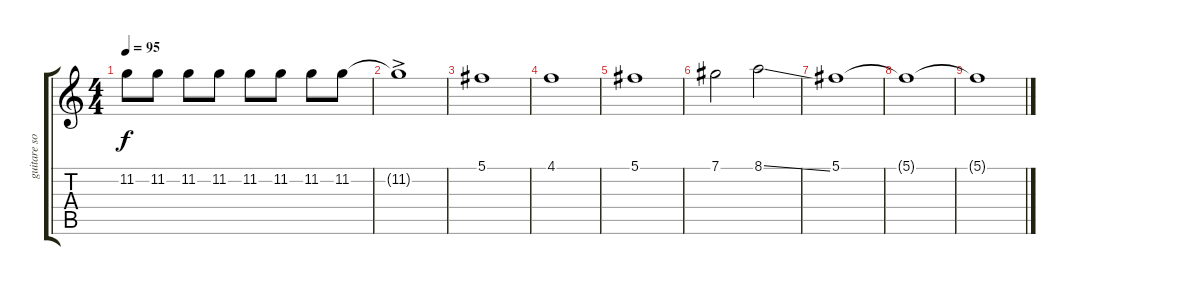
\track ("guitare solo" "guitare so") {instrument overdrivenguitar}
\staff {score tabs}
\tuning (Db4 Ab3 E3 B2 Gb2 B1) {hide}
\ts (4 4)
\tempo 95
\clef g2
\ks c
11.2.8{dy f} 11.2.8 11.2.8 11.2.8 11.2.8 11.2.8 11.2.8 11.2.8 |
11.2{ac t}.1 |
5.1.1 |
4.1.1 |
5.1.1 |
7.1.2 8.1{ss}.2 |
5.1.1 |
5.1{t}.1 |
5.1{t}.1
